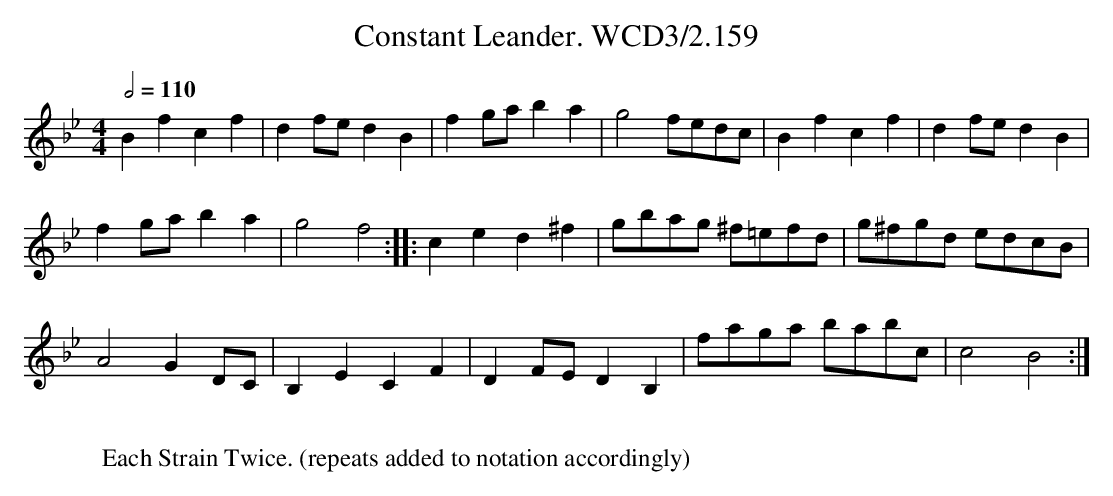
X:1
T:Constant Leander. WCD3/2.159
M:4/4
L:1/8
Q:1/2=110
K:Bb
B2f2c2f2|d2fe d2B2|f2ga b2a2|g4 fedc|B2f2c2f2|d2fe d2B2|
f2ga b2a2|g4f4::c2e2 d2^f2|gbag ^f=efd|g^fgd edcB|
A4 G2DC|B,2E2 C2F2|D2FE D2B,2|faga babc|c4B4:|
W:
W:Each Strain Twice. (repeats added to notation accordingly)
